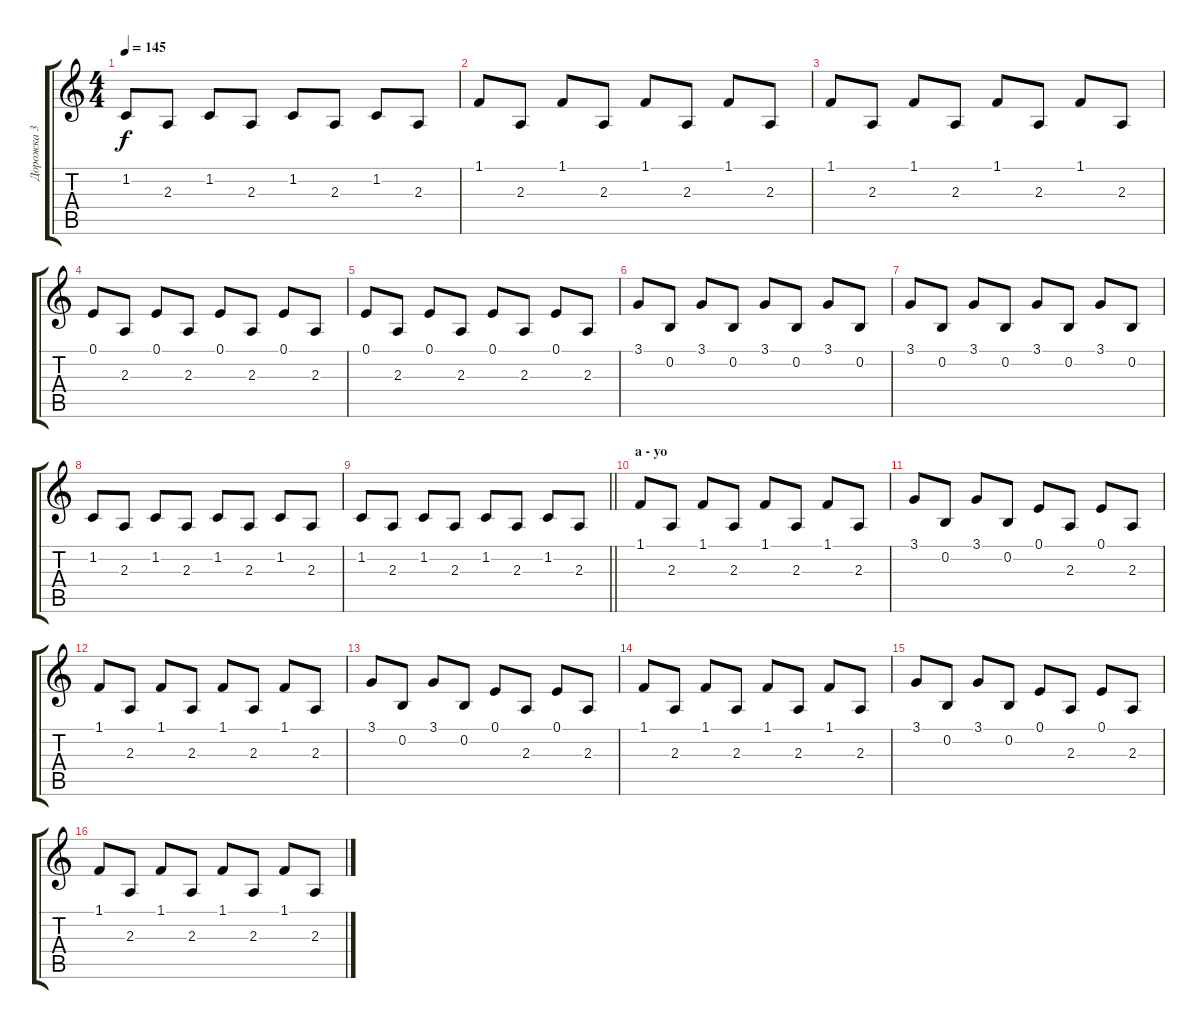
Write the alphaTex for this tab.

\track ("Дорожка 3" "Дорожка 3") {instrument lead2sawtooth}
\staff {score tabs}
\tuning (E4 B3 G3 D3 A2 E2) {hide}
\ts (4 4)
\tempo 145
\clef g2
\ks c
1.2.8{dy f instrument lead2sawtooth} 2.3.8 1.2.8 2.3.8 1.2.8 2.3.8 1.2.8 2.3.8 |
1.1.8 2.3.8 1.1.8 2.3.8 1.1.8 2.3.8 1.1.8 2.3.8 |
1.1.8 2.3.8 1.1.8 2.3.8 1.1.8 2.3.8 1.1.8 2.3.8 |
0.1.8 2.3.8 0.1.8 2.3.8 0.1.8 2.3.8 0.1.8 2.3.8 |
0.1.8 2.3.8 0.1.8 2.3.8 0.1.8 2.3.8 0.1.8 2.3.8 |
3.1.8 0.2.8 3.1.8 0.2.8 3.1.8 0.2.8 3.1.8 0.2.8 |
3.1.8 0.2.8 3.1.8 0.2.8 3.1.8 0.2.8 3.1.8 0.2.8 |
1.2.8 2.3.8 1.2.8 2.3.8 1.2.8 2.3.8 1.2.8 2.3.8 |
\barLineRight lightlight
1.2.8 2.3.8 1.2.8 2.3.8 1.2.8 2.3.8 1.2.8 2.3.8 |
\section ("" "a - yo")
1.1.8 2.3.8 1.1.8 2.3.8 1.1.8 2.3.8 1.1.8 2.3.8 |
3.1.8 0.2.8 3.1.8 0.2.8 0.1.8 2.3.8 0.1.8 2.3.8 |
1.1.8 2.3.8 1.1.8 2.3.8 1.1.8 2.3.8 1.1.8 2.3.8 |
3.1.8 0.2.8 3.1.8 0.2.8 0.1.8 2.3.8 0.1.8 2.3.8 |
1.1.8 2.3.8 1.1.8 2.3.8 1.1.8 2.3.8 1.1.8 2.3.8 |
3.1.8 0.2.8 3.1.8 0.2.8 0.1.8 2.3.8 0.1.8 2.3.8 |
1.1.8 2.3.8 1.1.8 2.3.8 1.1.8 2.3.8 1.1.8 2.3.8
